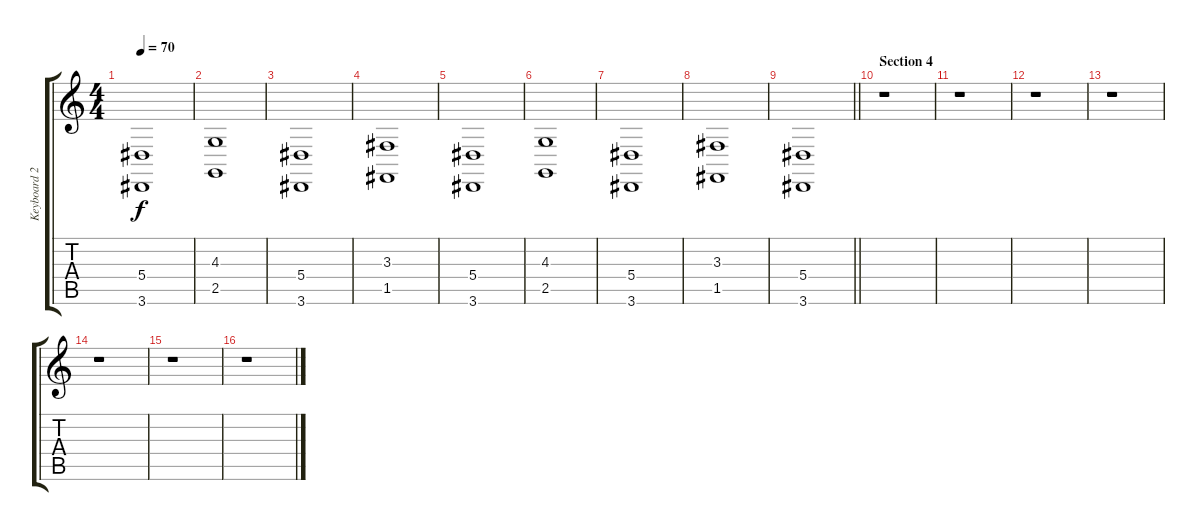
\track ("Keyboard 2 (Strings)" "Keyboard 2") {instrument stringensemble1}
\staff {score tabs}
\tuning (C4 G3 Eb3 Bb2 F2 C2) {hide}
\ts (4 4)
\tempo 70
\clef g2
\ks c
(5.4 3.6).1{dy f} |
(4.3 2.5).1 |
(5.4 3.6).1 |
(3.3 1.5).1 |
(5.4 3.6).1 |
(4.3 2.5).1 |
(5.4 3.6).1 |
(3.3 1.5).1 |
\barLineRight lightlight
(5.4 3.6).1 |
\section ("" "Section 4")
r.1 |
r.1 |
r.1 |
r.1 |
r.1 |
r.1 |
r.1
